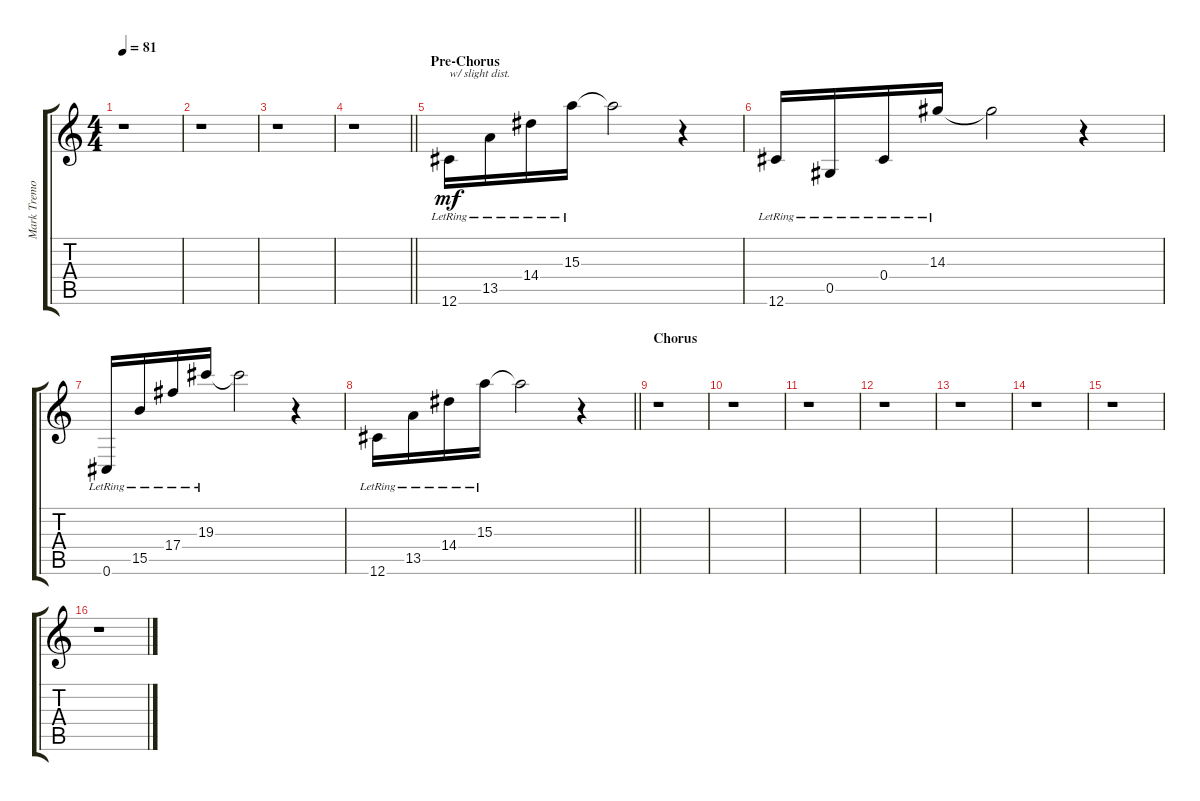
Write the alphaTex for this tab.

\track ("Mark Tremonti" "Mark Tremo") {instrument distortionguitar}
\staff {score tabs}
\tuning (Eb4 Bb3 Gb3 Db3 Ab2 Db2) {hide}
\ts (4 4)
\tempo 81
\clef g2
\ks c
r.1{dy f} |
r.1 |
r.1 |
\barLineRight lightlight
r.1 |
\section ("" "Pre-Chorus")
12.6{lr}.16{txt "w/ slight dist." dy mf} 13.5{lr}.16 14.4{lr}.16 15.3{lr}.16 15.3{t}.2 r.4 |
12.6{lr}.16 0.5{lr}.16 0.4{lr}.16 14.3{lr}.16 14.3{t}.2 r.4 |
0.6{lr}.16 15.5{lr}.16 17.4{lr}.16 19.3{lr}.16 19.3{t}.2 r.4 |
\barLineRight lightlight
12.6{lr}.16 13.5{lr}.16 14.4{lr}.16 15.3{lr}.16 15.3{t}.2 r.4 |
\section ("" "Chorus")
r.1 |
r.1 |
r.1 |
r.1 |
r.1 |
r.1 |
r.1 |
r.1
